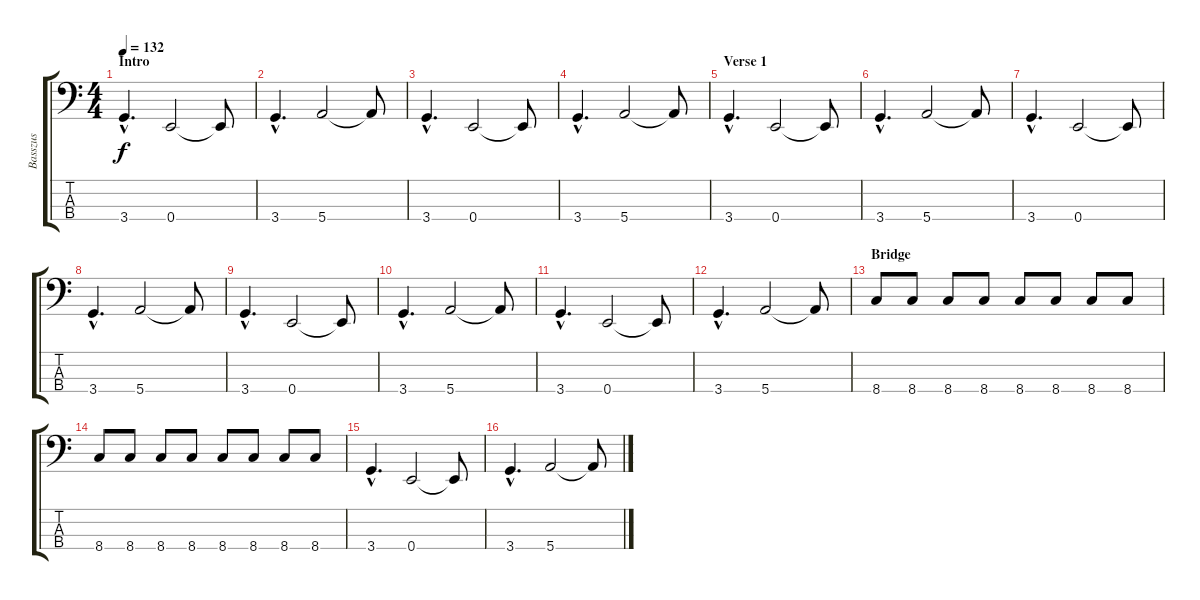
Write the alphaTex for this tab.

\track ("Basszus" "Basszus") {instrument electricbassfinger}
\staff {score tabs}
\tuning (G2 D2 A1 E1) {hide}
\ts (4 4)
\section ("" "Intro")
\tempo 132
\clef f4
\ks c
3.4{hac}.4{d dy f instrument electricbassfinger} 0.4.2 0.4{t}.8 |
3.4{hac}.4{d} 5.4.2 5.4{t}.8 |
3.4{hac}.4{d} 0.4.2 0.4{t}.8 |
3.4{hac}.4{d} 5.4.2 5.4{t}.8 |
\section ("" "Verse 1")
3.4{hac}.4{d} 0.4.2 0.4{t}.8 |
3.4{hac}.4{d} 5.4.2 5.4{t}.8 |
3.4{hac}.4{d} 0.4.2 0.4{t}.8 |
3.4{hac}.4{d} 5.4.2 5.4{t}.8 |
3.4{hac}.4{d} 0.4.2 0.4{t}.8 |
3.4{hac}.4{d} 5.4.2 5.4{t}.8 |
3.4{hac}.4{d} 0.4.2 0.4{t}.8 |
3.4{hac}.4{d} 5.4.2 5.4{t}.8 |
\section ("" "Bridge")
8.4.8 8.4.8 8.4.8 8.4.8 8.4.8 8.4.8 8.4.8 8.4.8 |
8.4.8 8.4.8 8.4.8 8.4.8 8.4.8 8.4.8 8.4.8 8.4.8 |
3.4{hac}.4{d} 0.4.2 0.4{t}.8 |
3.4{hac}.4{d} 5.4.2 5.4{t}.8
